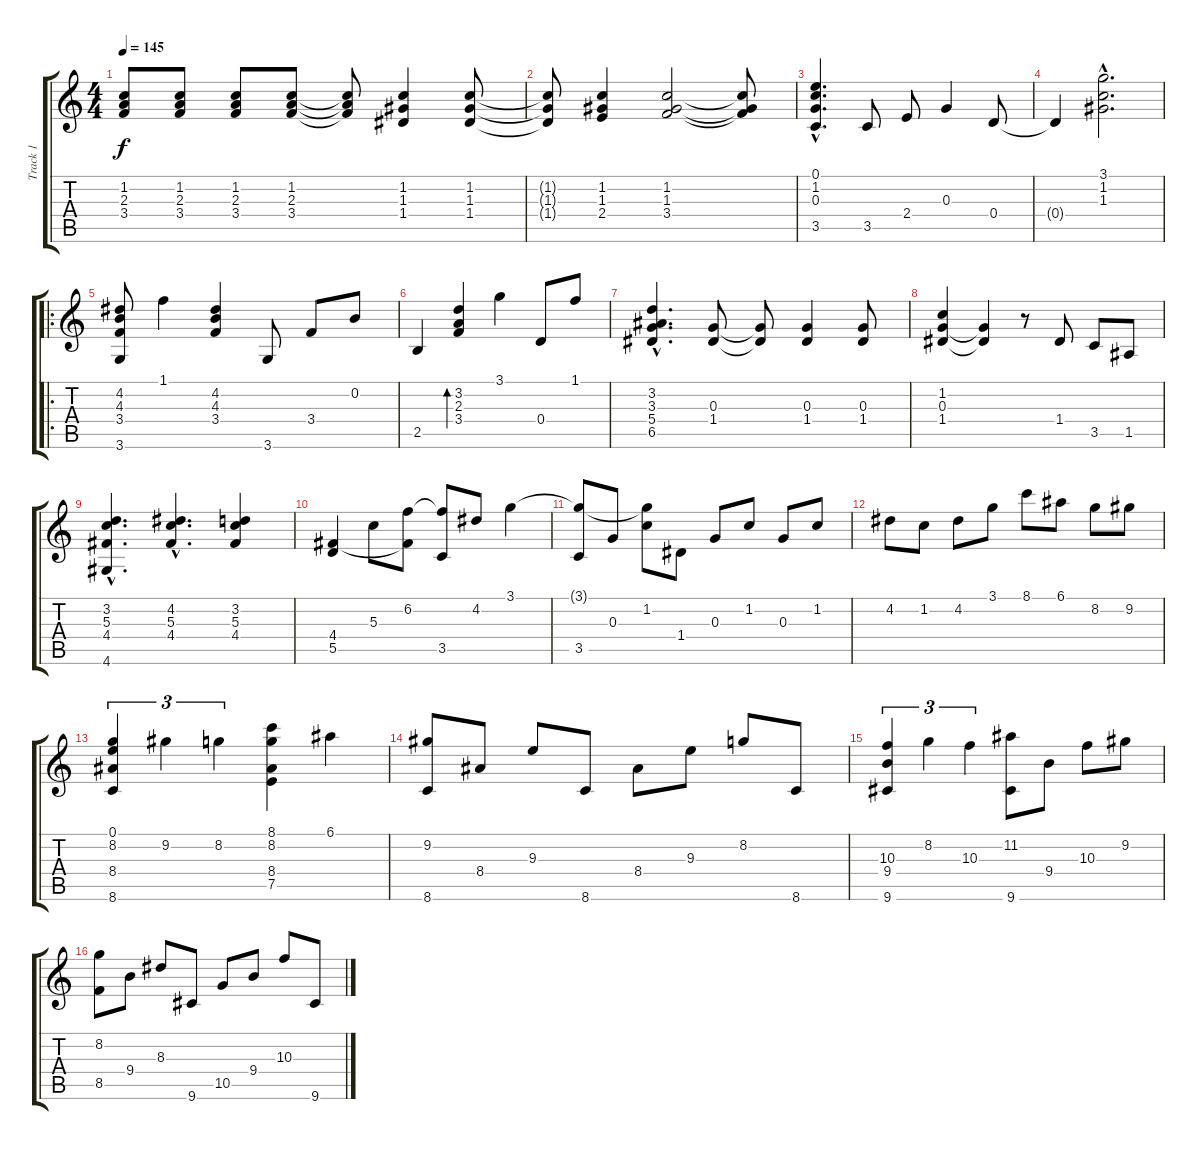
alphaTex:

\track ("Track 1" "Track 1") {instrument acousticguitarnylon}
\staff {score tabs}
\tuning (E4 B3 G3 D3 A2 E2) {hide}
\ts (4 4)
\tempo 145
\clef g2
\ks c
(1.2 2.3 3.4).8{dy f instrument acousticguitarnylon} (1.2 2.3 3.4).8 (1.2 2.3 3.4).8 (1.2 2.3 3.4).8 (1.2{t} 2.3{t} 3.4{t}).8 (1.2 1.3 1.4).4 (1.2 1.3 1.4).8 |
(1.2{t} 1.3{t} 1.4{t}).8 (1.2 1.3 2.4).4 (1.2 1.3 3.4).2 (1.2{t} 1.3{t} 3.4{t}).8 |
(0.1{hac} 1.2{hac} 0.3{hac} 3.5{hac}).4{d} 3.5.8 2.4.8 0.3.4 0.4.8 |
0.4{t}.4 (3.1{hac} 1.2{hac} 1.3{hac}).2{d} |
\ro
(4.2 4.3 3.4 3.6).8 1.1.4 (4.2 4.3 3.4).4 3.6.8 3.4.8 0.2.8 |
2.5.4 (3.2 2.3 3.4).4{bd 480} 3.1.4 0.4.8 1.1.8 |
(3.2{hac} 3.3{hac} 5.4{hac} 6.5{hac}).4{d} (0.3 1.4).8 (0.3{t} 1.4{t}).8 (0.3 1.4).4 (0.3 1.4).8 |
(1.2 0.3 1.4).4 (0.3{t} 1.4{t}).4 r.8 1.4.8 3.5.8 1.5.8 |
(3.2{hac} 5.3{hac} 4.4{hac} 4.6{hac}).4{d} (4.2{hac} 5.3{hac} 4.4{hac}).4{d} (3.2 5.3 4.4).4 |
(4.4 5.5).4 5.3.8 (6.2 4.4{t}).8 (6.2{t} 3.5).8 4.2.8 3.1.4 |
(3.1{t} 3.5).8 0.3.8 (3.1{t} 1.2).8 1.4.8 0.3.8 1.2.8 0.3.8 1.2.8 |
4.2.8 1.2.8 4.2.8 3.1.8 8.1.8 6.1.8 8.2.8 9.2.8 |
(0.1 8.2 8.4 8.6).4{tu (3 2)} 9.2.4{tu (3 2)} 8.2.4{tu (3 2)} (8.1 8.2 8.4 7.5).4 6.1.4 |
(9.2 8.6).8 8.4.8 9.3.8 8.6.8 8.4.8 9.3.8 8.2.8 8.6.8 |
(10.3 9.4 9.6).4{tu (3 2)} 8.2.4{tu (3 2)} 10.3.4{tu (3 2)} (11.2 9.6).8 9.4.8 10.3.8 9.2.8 |
(8.2 8.5).8 9.4.8 8.3.8 9.6.8 10.5.8 9.4.8 10.3.8 9.6.8
